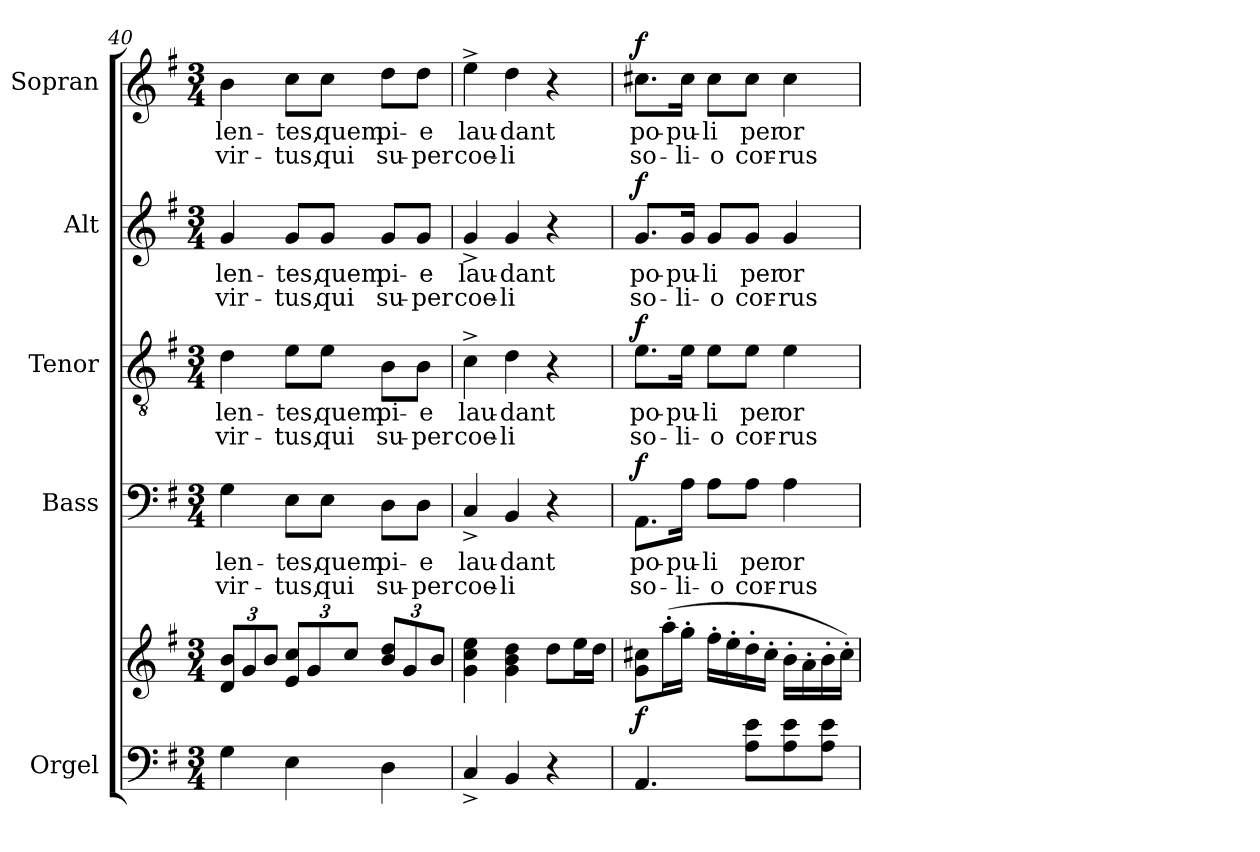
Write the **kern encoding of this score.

**kern	**kern	**dynam	**kern	**text	**text	**dynam	**kern	**text	**text	**dynam	**kern	**text	**text	**dynam	**kern	**text	**text	**dynam
*part5	*part5	*part5	*part4	*part4	*part4	*part4	*part3	*part3	*part3	*part3	*part2	*part2	*part2	*part2	*part1	*part1	*part1	*part1
*staff6	*staff5	*staff5/6	*staff4	*staff4	*staff4	*staff4	*staff3	*staff3	*staff3	*staff3	*staff2	*staff2	*staff2	*staff2	*staff1	*staff1	*staff1	*staff1
*I"Orgel	*	*	*I"Bass	*	*	*	*I"Tenor	*	*	*	*I"Alt	*	*	*	*I"Sopran	*	*	*
*I'Org.	*	*	*I'B.	*	*	*	*I'T.	*	*	*	*I'A.	*	*	*	*I'S.	*	*	*
!!LO:LB:g=z
*clefF4	*clefG2	*	*clefF4	*	*	*	*clefGv2	*	*	*	*clefG2	*	*	*	*clefG2	*	*	*
*k[f#]	*k[f#]	*	*k[f#]	*	*	*	*k[f#]	*	*	*	*k[f#]	*	*	*	*k[f#]	*	*	*
*G:	*G:	*	*G:	*	*	*	*G:	*	*	*	*G:	*	*	*	*G:	*	*	*
*M3/4	*M3/4	*	*M3/4	*	*	*	*M3/4	*	*	*	*M3/4	*	*	*	*M3/4	*	*	*
=40	=40	=40	=40	=40	=40	=40	=40	=40	=40	=40	=40	=40	=40	=40	=40	=40	=40	=40
!	!	!	!	!LO:LY:b	!LO:LY:b	!	!	!LO:LY:b	!LO:LY:b	!	!	!LO:LY:b	!LO:LY:b	!	!	!LO:LY:b	!LO:LY:b	!
4G\	12d/ 12b/L	.	4G\	-len-	vir-	.	4d\	-len-	vir-	.	4g/	-len-	vir-	.	4b\	-len-	vir-	.
.	12g/	.	.	.	.	.	.	.	.	.	.	.	.	.	.	.	.	.
.	12b/J	.	.	.	.	.	.	.	.	.	.	.	.	.	.	.	.	.
!	!	!	!	!LO:LY:b	!LO:LY:b	!	!	!LO:LY:b	!LO:LY:b	!	!	!LO:LY:b	!LO:LY:b	!	!	!LO:LY:b	!LO:LY:b	!
4E\	12e/ 12cc/L	.	8E\L	-tes,	-tus,	.	8e\L	-tes,	-tus,	.	8g/L	-tes,	-tus,	.	8cc\L	-tes,	-tus,	.
.	12g/	.	.	.	.	.	.	.	.	.	.	.	.	.	.	.	.	.
!	!	!	!	!LO:LY:b	!LO:LY:b	!	!	!LO:LY:b	!LO:LY:b	!	!	!LO:LY:b	!LO:LY:b	!	!	!LO:LY:b	!LO:LY:b	!
.	.	.	8E\J	quem	qui	.	8e\J	quem	qui	.	8g/J	quem	qui	.	8cc\J	quem	qui	.
.	12cc/J	.	.	.	.	.	.	.	.	.	.	.	.	.	.	.	.	.
!	!	!	!	!LO:LY:b	!LO:LY:b	!	!	!LO:LY:b	!LO:LY:b	!	!	!LO:LY:b	!LO:LY:b	!	!	!LO:LY:b	!LO:LY:b	!
4D\	12b/ 12dd/L	.	8D\L	pi-	su-	.	8B\L	pi-	su-	.	8g/L	pi-	su-	.	8dd\L	pi-	su-	.
.	12g/	.	.	.	.	.	.	.	.	.	.	.	.	.	.	.	.	.
!	!	!	!	!LO:LY:b	!LO:LY:b	!	!	!LO:LY:b	!LO:LY:b	!	!	!LO:LY:b	!LO:LY:b	!	!	!LO:LY:b	!LO:LY:b	!
.	.	.	8D\J	-e	-per	.	8B\J	-e	-per	.	8g/J	-e	-per	.	8dd\J	-e	-per	.
.	12b/J	.	.	.	.	.	.	.	.	.	.	.	.	.	.	.	.	.
=41	=41	=41	=41	=41	=41	=41	=41	=41	=41	=41	=41	=41	=41	=41	=41	=41	=41	=41
!	!	!	!	!LO:LY:b	!LO:LY:b	!	!	!LO:LY:b	!LO:LY:b	!	!	!LO:LY:b	!LO:LY:b	!	!	!LO:LY:b	!LO:LY:b	!
4C^</	4g\ 4cc\ 4ee\	.	4C^>/	lau-	coe-	.	4c^>\	lau-	coe-	.	4g^>/	lau-	coe-	.	4ee^>\	lau-	coe-	.
!	!	!	!	!LO:LY:b	!LO:LY:b	!	!	!LO:LY:b	!LO:LY:b	!	!	!LO:LY:b	!LO:LY:b	!	!	!LO:LY:b	!LO:LY:b	!
4BB/	4g\ 4b\ 4dd\	.	4BB/	-dant	-li	.	4d\	-dant	-li	.	4g/	-dant	-li	.	4dd\	-dant	-li	.
4r	8dd\L	.	4r	.	.	.	4r	.	.	.	4r	.	.	.	4r	.	.	.
.	16ee\L	.	.	.	.	.	.	.	.	.	.	.	.	.	.	.	.	.
.	16dd\JJ	.	.	.	.	.	.	.	.	.	.	.	.	.	.	.	.	.
=42	=42	=42	=42	=42	=42	=42	=42	=42	=42	=42	=42	=42	=42	=42	=42	=42	=42	=42
!	!	!LO:DY:b	!	!LO:LY:b	!LO:LY:b	!LO:DY:a	!	!LO:LY:b	!LO:LY:b	!LO:DY:a	!	!LO:LY:b	!LO:LY:b	!LO:DY:a	!	!LO:LY:b	!LO:LY:b	!LO:DY:a
4.AA/	8g\ 8cc#X\L	f	8.AA\L	po-	so-	f	8.e\L	po-	so-	f	8.g/L	po-	so-	f	8.cc#X\L	po-	so-	f
.	(>16aa'>\L	.	.	.	.	.	.	.	.	.	.	.	.	.	.	.	.	.
!	!	!	!	!LO:LY:b	!LO:LY:b	!	!	!LO:LY:b	!LO:LY:b	!	!	!LO:LY:b	!LO:LY:b	!	!	!LO:LY:b	!LO:LY:b	!
.	16gg'>\JJ	.	16A\Jk	-pu-	-li-	.	16e\Jk	-pu-	-li-	.	16g/Jk	-pu-	-li-	.	16cc#\Jk	-pu-	-li-	.
!	!	!	!	!LO:LY:b	!LO:LY:b	!	!	!LO:LY:b	!LO:LY:b	!	!	!LO:LY:b	!LO:LY:b	!	!	!LO:LY:b	!LO:LY:b	!
.	16ff#'>\LL	.	8A\L	-li	-o	.	8e\L	-li	-o	.	8g/L	-li	-o	.	8cc#\L	-li	-o	.
.	16ee'>\	.	.	.	.	.	.	.	.	.	.	.	.	.	.	.	.	.
!	!	!	!	!LO:LY:b	!LO:LY:b	!	!	!LO:LY:b	!LO:LY:b	!	!	!LO:LY:b	!LO:LY:b	!	!	!LO:LY:b	!LO:LY:b	!
8A\ 8e\L	16dd'>\	.	8A\J	per	cor-	.	8e\J	per	cor-	.	8g/J	per	cor-	.	8cc#\J	per	cor-	.
.	16cc#'>\JJ	.	.	.	.	.	.	.	.	.	.	.	.	.	.	.	.	.
!	!	!	!	!LO:LY:b	!LO:LY:b	!	!	!LO:LY:b	!LO:LY:b	!	!	!LO:LY:b	!LO:LY:b	!	!	!LO:LY:b	!LO:LY:b	!
8A\ 8e\	16b'>\LL	.	4A\	or-	-rus-	.	4e\	or-	-rus-	.	4g/	or-	-rus-	.	4cc#\	or-	-rus-	.
.	16a'>\	.	.	.	.	.	.	.	.	.	.	.	.	.	.	.	.	.
8A\ 8e\J	16b'>\	.	.	.	.	.	.	.	.	.	.	.	.	.	.	.	.	.
.	16cc#'>\JJ)	.	.	.	.	.	.	.	.	.	.	.	.	.	.	.	.	.
=	=	=	=	=	=	=	=	=	=	=	=	=	=	=	=	=	=	=
*-	*-	*-	*-	*-	*-	*-	*-	*-	*-	*-	*-	*-	*-	*-	*-	*-	*-	*-
